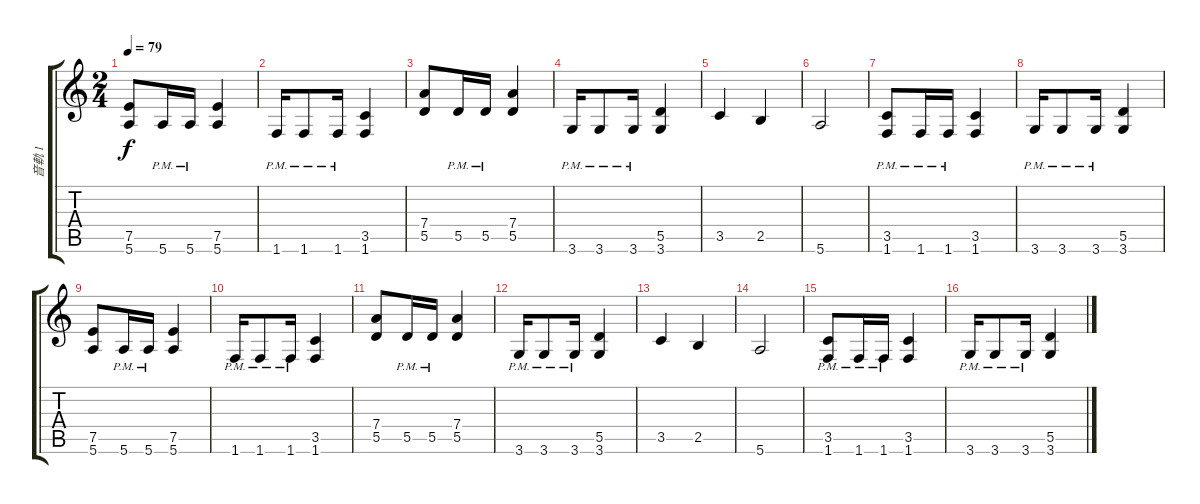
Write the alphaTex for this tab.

\track ("音軌 1" "音軌 1") {instrument electricguitarjazz}
\staff {score tabs}
\tuning (E4 B3 G3 D3 A2 E2) {hide}
\ts (2 4)
\tempo 79
\clef g2
\ks c
(7.5 5.6).8{dy f} 5.6{pm}.16 5.6{pm}.16 (7.5 5.6).4 |
1.6{pm}.16 1.6{pm}.8 1.6{pm}.16 (3.5 1.6).4 |
(7.4 5.5).8 5.5{pm}.16 5.5{pm}.16 (7.4 5.5).4 |
3.6{pm}.16 3.6{pm}.8 3.6{pm}.16 (5.5 3.6).4 |
3.5.4 2.5.4 |
5.6.2 |
(3.5 1.6{pm}).8 1.6{pm}.16 1.6{pm}.16 (3.5 1.6).4 |
3.6{pm}.16 3.6{pm}.8 3.6{pm}.16 (5.5 3.6).4 |
(7.5 5.6).8 5.6{pm}.16 5.6{pm}.16 (7.5 5.6).4 |
1.6{pm}.16 1.6{pm}.8 1.6{pm}.16 (3.5 1.6).4 |
(7.4 5.5).8 5.5{pm}.16 5.5{pm}.16 (7.4 5.5).4 |
3.6{pm}.16 3.6{pm}.8 3.6{pm}.16 (5.5 3.6).4 |
3.5.4 2.5.4 |
5.6.2 |
(3.5 1.6{pm}).8 1.6{pm}.16 1.6{pm}.16 (3.5 1.6).4 |
3.6{pm}.16 3.6{pm}.8 3.6{pm}.16 (5.5 3.6).4
